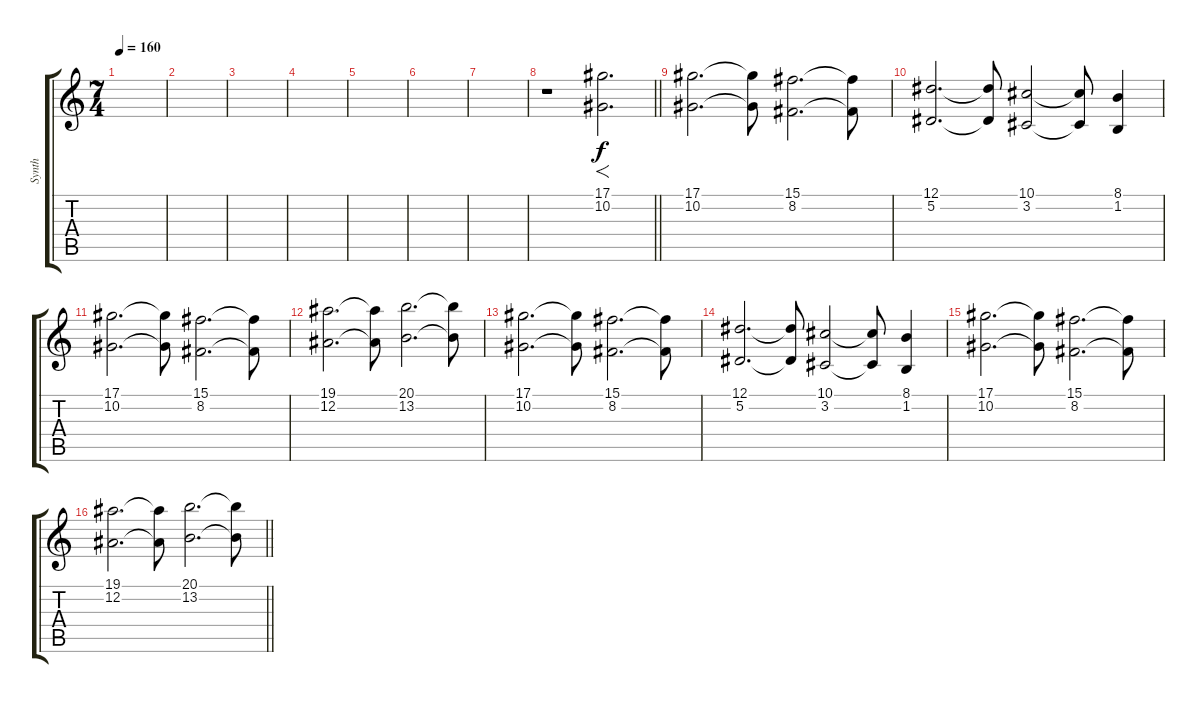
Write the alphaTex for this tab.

\track ("Synth" "Synth") {instrument lead6voice}
\staff {score tabs}
\tuning (Eb4 Bb3 Gb3 Db3 Ab2 Db2) {hide}
\ts (7 4)
\section ("" "")
\tempo 160
\clef g2
\ks c
|
|
|
|
|
|
|
\barLineRight lightlight
r.1 (17.1 10.2).2{f d} |
\section ("" "")
(17.1 10.2).2{d} (17.1{t} 10.2{t}).8 (15.1 8.2).2{d} (15.1{t} 8.2{t}).8 |
(12.1 5.2).2{d} (12.1{t} 5.2{t}).8 (10.1 3.2).2 (10.1{t} 3.2{t}).8 (8.1 1.2).4 |
(17.1 10.2).2{d} (17.1{t} 10.2{t}).8 (15.1 8.2).2{d} (15.1{t} 8.2{t}).8 |
(19.1 12.2).2{d} (19.1{t} 12.2{t}).8 (20.1 13.2).2{d} (20.1{t} 13.2{t}).8 |
(17.1 10.2).2{d} (17.1{t} 10.2{t}).8 (15.1 8.2).2{d} (15.1{t} 8.2{t}).8 |
(12.1 5.2).2{d} (12.1{t} 5.2{t}).8 (10.1 3.2).2 (10.1{t} 3.2{t}).8 (8.1 1.2).4 |
(17.1 10.2).2{d} (17.1{t} 10.2{t}).8 (15.1 8.2).2{d} (15.1{t} 8.2{t}).8 |
\barLineRight lightlight
(19.1 12.2).2{d} (19.1{t} 12.2{t}).8 (20.1 13.2).2{d} (20.1{t} 13.2{t}).8
